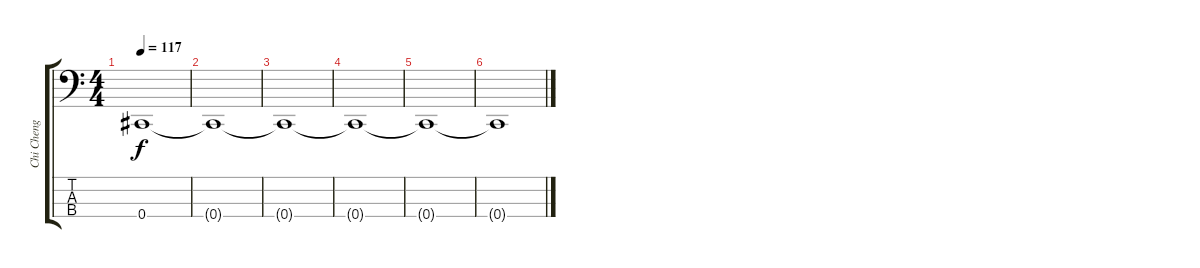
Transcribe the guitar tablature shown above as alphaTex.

\track ("Chi Cheng" "Chi Cheng") {instrument electricbassfinger}
\staff {score tabs}
\tuning (Gb2 Db2 Ab1 Db1) {hide}
\ts (4 4)
\tempo 117
\clef f4
\ks c
0.4{t}.1{dy f} |
0.4{t}.1 |
0.4{t}.1 |
0.4{t}.1 |
0.4{t}.1 |
0.4{t}.1
